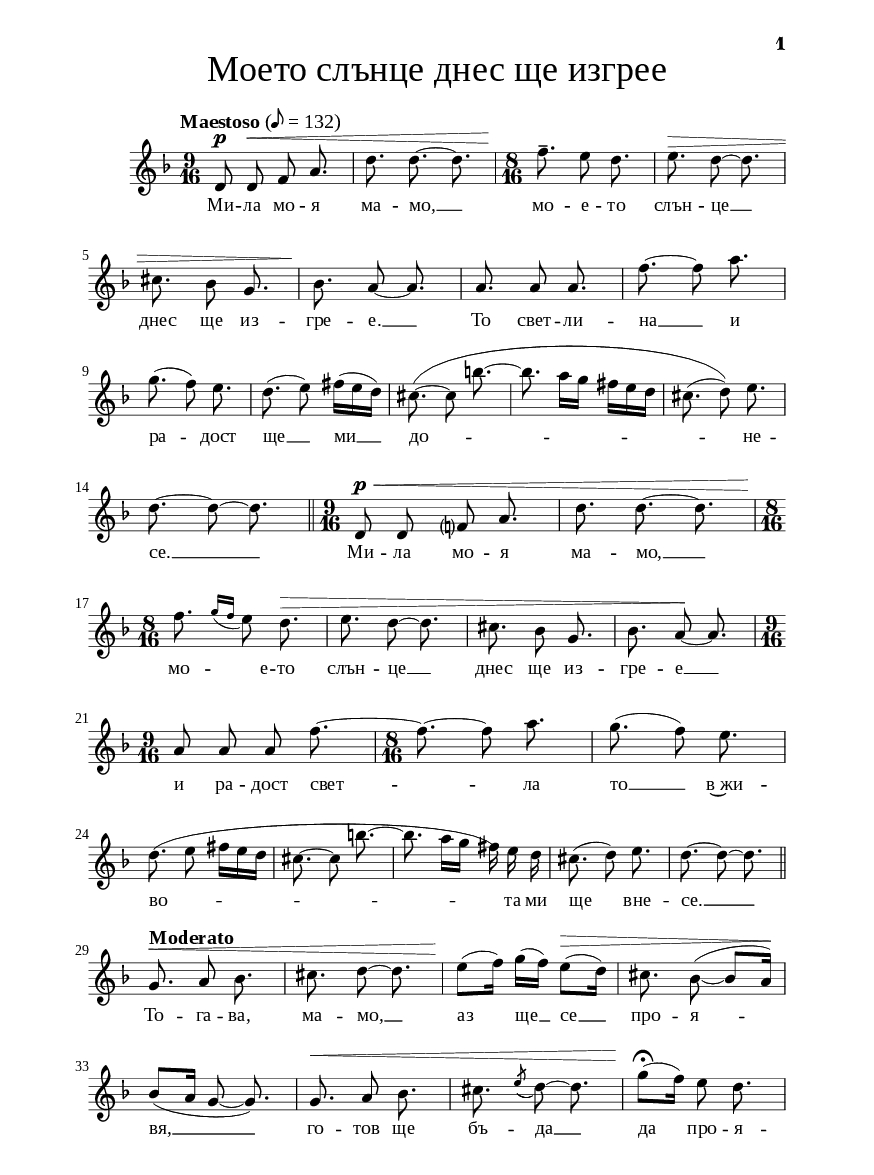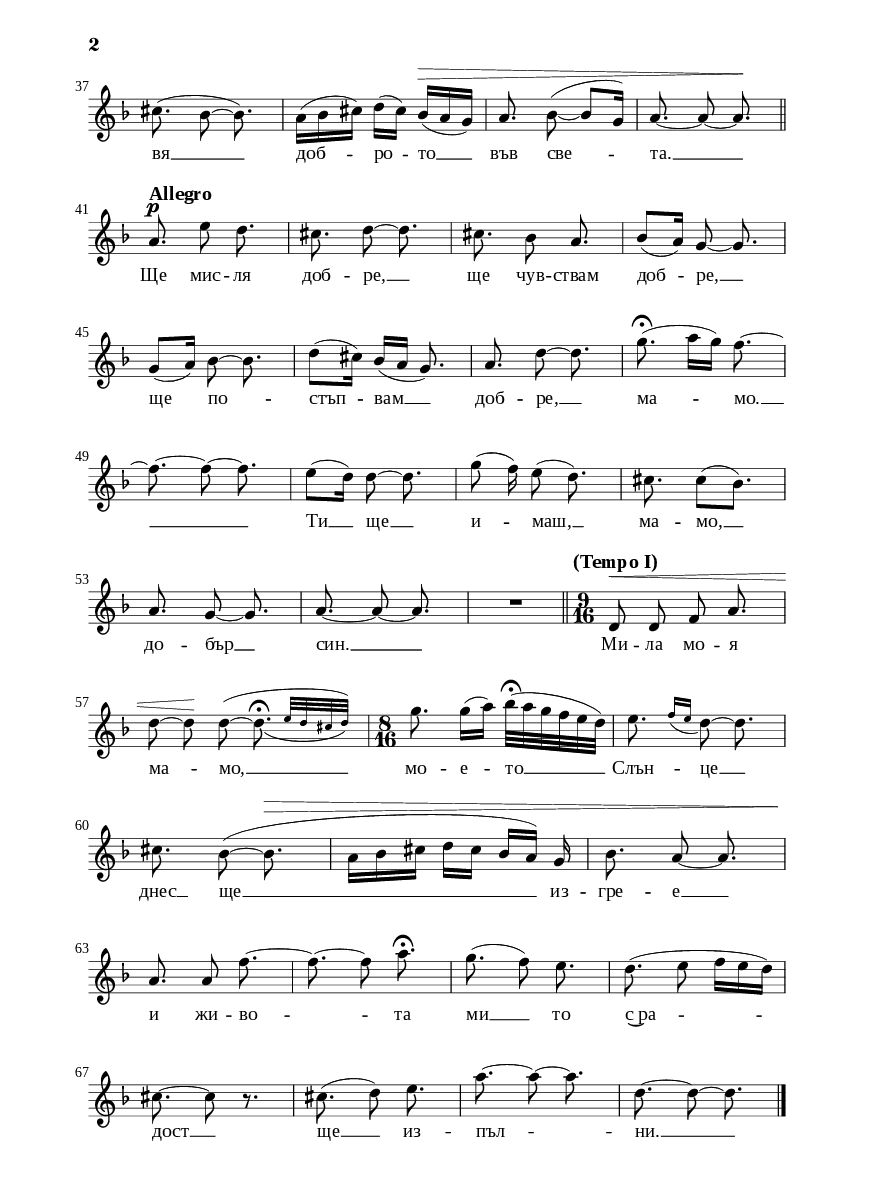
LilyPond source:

\version "2.24.4"

% include paper part and global functions
\include "include/globals.ily"

\bookpart {
  \label #'ref212
  \tocItem \markup "Моето слънце днес ще изгрее"
  \include "include/bookpart-paper.ily"
  \score {
    \include "include/score-layout.ily"

    \new Voice \absolute {
      \clef treble
      \key d \minor
      \time 9/16
      \tempoFunc "Maestoso" 8 "132"
      \autoBeamOff

      d'8 ^\p  d'8 ^\<  f'8  a'8. | % 2
      d''8.  d''8. ~  d''8.
      | % 3
      \time 8/16  | % 3
      f''8. -- ^\!  e''8  d''8. | % 4
      e''8. ^\>  d''8 ~  d''8. \break | % 5
      cis''8.  bes'8  g'8. | % 6
      bes'8. ^\!  a'8 ~   a'8. | % 7
      a'8.  a'8  a'8. | % 8
      f''8. ~   f''8  a''8. \break | % 9
      g''8. (   f''8 ) e''8. |
      d''8. (   e''8 )   fis''16 ( [
      e''16  d''16 ) ] | % 11
      \shape #'((0 . 0.5) (0 . 1) (0 . 0) (0 . 0.5)) Slur
      cis''8. \=1( ~   cis''8  b''8. ~  | % 12
      b''8.  a''16 [  g''16 ]  fis''16
      [  e''16  d''16 ]  | % 13
      cis''8. (   d''8 ) \=1)   e''8. | \break % 14
      d''8. ~   d''8 ~  d''8. \bar "||"
      \time 9/16  | % 15
      d'8 ^\p ^\<  d'8  f'?8  a'8. | % 16
      d''8.  d''8. ~  d''8.
      \break | % 17
      \time 8/16  | % 17
      f''8. ^\! \acciaccatura {  g''16 [  f''16 ] }
      e''8 d''8. ^\> | % 18
      e''8.  d''8 ~   d''8.  | % 19
      cis''8.  bes'8  g'8. |
      bes'8.  a'8 ~  ^\!  a'8.  \break | % 21
      \time 9/16  | % 21
      a'8  a'8  a'8   f''8. ~  | % 22
      \time 8/16  | % 22
      f''8. ~   f''8   a''8. | % 23
      g''8. (   f''8 )   e''8. \break | % 24
      \shape #'((0 . -2) (0 . 0) (0 . 0.5) (0 . -2)) Slur
      d''8.  \=1( e''8   fis''16 [
      e''16  d''16 ] | % 25
      cis''8. ~   cis''8  b''8. ~  | % 26
      b''8.  a''16   [g''16 ] fis''16 \=1)
      e''16  d''16 | % 27
      cis''8. (   d''8 )  e''8.  | % 28
      d''8. ~   d''8 ~  d''8.  \bar "||"
      \break | % 29
      \tempo "Moderato" g'8.^\<  a'8
      bes'8. |
      cis''8.  d''8 ~   d''8.  | % 31
      e''8 ( [ ^\!  f''16] )   g''16 (
      [f''16] )  e''8 ( [^\>  d''16 ])  | % 32
      cis''8.   bes'8 ( ~   bes'8 [  a'16
      ) ] ^\! \break | % 33
      bes'8 (    [a'16]   g'8 ~  g'8. )  | % 34
      g'8. ^\<  a'8  bes'8. | % 35
      cis''8. \acciaccatura {  e''8 ( }  d''8 )
      ~  d''8. | % 36
      g''8 ( [^\fermata  _\!  f''16 ])   e''8
      d''8.  | % 37
      cis''8. (   bes'8 ~  bes'8. )  | % 38
      a'16 ( [  bes'16  cis''16 ) ]
      d''16 ( [  cis''16 ) ]  bes'16 ( [ ^\>  a'16
      g'16 ) ] | % 39
      a'8.  bes'8 ( ~  bes'8 [  g'16 ) ] |

      a'8. ~   a'8 ~  a'8.  ^\! \bar "||"
      \break | % 41

      \tempo "Allegro" a'8. ^\p  e''8
      d''8. | % 42
      cis''8.  d''8 ~   d''8.  | % 43
      cis''8.  bes'8  a'8. | % 44
      bes'8 ( [  a'16 )  ] g'8 ~  g'8.  \break
      | % 45
      g'8 ( [  a'16 )  ] bes'8 ~  bes'8.  | % 46
      d''8 ( [  cis''16 ) ]  bes'16 ( [
      a'16 ] g'8. )  | % 47
      a'8.  d''8 ~   d''8.
      | % 48
      g''8. ( ^\fermata  a''16 [  g''16 )
      ] f''8. ~ \break | % 49
      f''8. ~   f''8 ~  f''8.  |
      e''8 (  [ d''16 ])  d''8 ~  d''8.
      | % 51
      g''8 (  f''16 )  e''8 (  d''8.
      )  | % 52
      cis''8.   cis''8 ( [ bes'8. ])  \break | % 53
      a'8.  g'8 ~   g'8.  | % 54
      a'8. ~   a'8 ~  a'8.  | % 55
      R2 \bar "||"
      \time 9/16  | % 56
      \tempo "(Tempo I)"
      d'8 ^\<  d'8  f'8  a'8. \break | % 57
      d''8 ~ d''8  ^\!  d''8 ~ (  \once \override PhrasingSlur.direction = #down \afterGrace d''8. \fermata   \( { e''32  [d'' cis'' d''\))]}
      | % 58
      \time 8/16  | % 58
      g''8.  g''16 ( [  a''16 ) ]
      bes''32 ( ^\fermata [  a''32  g''32  f''32
      e''32  d''32 ) ] | % 59
      e''8. \acciaccatura {  f''16 [  e''16 ] }
      d''8 ~  d''8. \break |
      cis''8.
      \shape #'((0 . -0.5) (0 . 1) (0 . 1) (0 . 0)) Slur
      bes'8 ( ~ bes'8.  ^\> | % 61
      a'16 [  bes'16  cis''16 ]  d''16
      [  cis''16 ]  bes'16 [  a'16 )  ] g'16
      | % 62
      bes'8.  a'8 ~   a'8. \break | % 63
      a'8. ^\!  a'8  f''8. ~ | % 64
      f''8. ~   f''8  a''8. ^\fermata  | % 65
      g''8. (   f''8 )   e''8. | % 66
      d''8. (   e''8   f''16 [  e''16
      d''16 ) ] \break | % 67
      cis''8. ~   cis''8  r8. | % 68
      cis''8. (   d''8 )   e''8. | % 69
      a''8. ~  a''8 ~  a''8. |

      d''8. ~  d''8 ~  d''8.  \bar "|."
    }

    \addlyrics {
      Ми -- ла мо -- я ма -- мо, __
      мо -- е -- то слън -- це __ днес
      ще из -- гре -- е. __  То свет --
      ли -- на __  и ра -- дост ще __
      ми __ до  -- не -- се. __
      Ми -- ла мо -- я ма -- мо, __
      мо --  "       е" -- то слън -- це __
      днес ще из -- гре -- е  __ и
      ра -- дост свет --  ла то __
      в~жи -- во  --
      та ми ще
      вне -- се. __   То -- га -- ва, ма
      -- мо, __ аз  ще  __ се __  про
      -- я --  вя,  __  го --
      тов ще бъ -- да __ да  про
      -- я -- вя  __ доб --  ро
      -- то  __  във све --
      та. __ Ще мис -- ля доб --
      ре, __  ще чув -- ствам доб --
      ре, __  ще  по -- стъп --
      вам __   доб -- ре, __  ма --
      мо.  __   Ти __  ще __
      и -- маш, __  ма -- мо, __  до --
      бър __  син. __   Ми -- ла мо --
      я ма  --  мо, __ мо -- е -- то __
      Слън --  це __
      днес __ ще  __
      из -- гре -- е __  и жи
      -- во --  та ми __  то с~ра
      --    дост __  ще __  из
      -- пъл --  ни. __
    }

    \header {
      title = \titleFunc #'ref_desc_18 "Моето слънце днес ще изгрее" "Moeto Slănce dnes šte izgree"
    }

    \midi{}

  }


} % bookpart

% Più mosso
%
